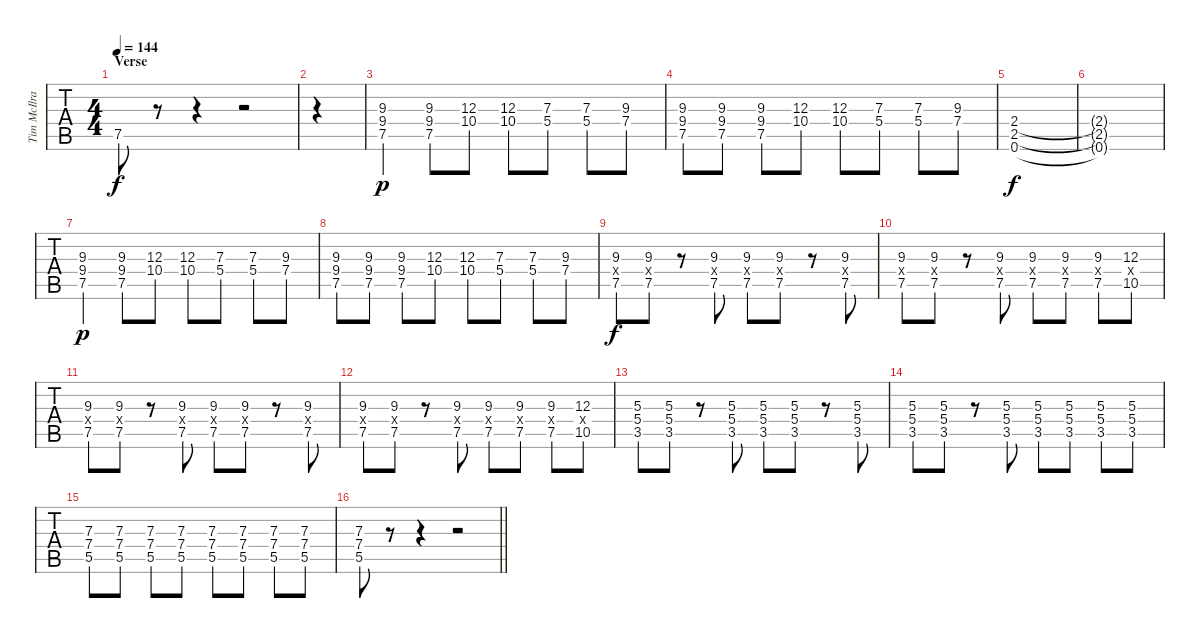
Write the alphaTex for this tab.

\track ("Tim McIlrath - Guitar One" "Tim McIlra") {instrument distortionguitar}
\staff {tabs}
\tuning (Eb4 Bb3 Gb3 Db3 Ab2 Eb2) {hide}
\ts (4 4)
\section ("" "Verse")
\tempo 144
\clef g2
\ks db
7.5.8{dy f} r.8 r.4 r.2 |
|
(9.3 9.4 7.5).4{dy p balance 0} (9.3 9.4 7.5).8 (12.3 10.4).8 (12.3 10.4).8 (7.3 5.4).8 (7.3 5.4).8 (9.3 7.4).8 |
(9.3 9.4 7.5).8 (9.3 9.4 7.5).8 (9.3 9.4 7.5).8 (12.3 10.4).8 (12.3 10.4).8 (7.3 5.4).8 (7.3 5.4).8 (9.3 7.4).8 |
(2.4 2.5 0.6).1{dy f} |
(2.4{t} 2.5{t} 0.6{t}).1 |
(9.3 9.4 7.5).4{dy p} (9.3 9.4 7.5).8 (12.3 10.4).8 (12.3 10.4).8 (7.3 5.4).8 (7.3 5.4).8 (9.3 7.4).8 |
(9.3 9.4 7.5).8 (9.3 9.4 7.5).8 (9.3 9.4 7.5).8 (12.3 10.4).8 (12.3 10.4).8 (7.3 5.4).8 (7.3 5.4).8 (9.3 7.4).8 |
(9.3 7.4{x} 7.5).8{dy f balance 5} (9.3 7.4{x} 7.5).8 r.8 (9.3 7.4{x} 7.5).8 (9.3 7.4{x} 7.5).8 (9.3 7.4{x} 7.5).8 r.8 (9.3 7.4{x} 7.5).8 |
(9.3 7.4{x} 7.5).8 (9.3 7.4{x} 7.5).8 r.8 (9.3 7.4{x} 7.5).8 (9.3 7.4{x} 7.5).8 (9.3 7.4{x} 7.5).8 (9.3 7.4{x} 7.5).8 (12.3 10.4{x} 10.5).8 |
(9.3 7.4{x} 7.5).8 (9.3 7.4{x} 7.5).8 r.8 (9.3 7.4{x} 7.5).8 (9.3 7.4{x} 7.5).8 (9.3 7.4{x} 7.5).8 r.8 (9.3 7.4{x} 7.5).8 |
(9.3 7.4{x} 7.5).8 (9.3 7.4{x} 7.5).8 r.8 (9.3 7.4{x} 7.5).8 (9.3 7.4{x} 7.5).8 (9.3 7.4{x} 7.5).8 (9.3 7.4{x} 7.5).8 (12.3 10.4{x} 10.5).8 |
(5.3 5.4 3.5).8 (5.3 5.4 3.5).8 r.8 (5.3 5.4 3.5).8 (5.3 5.4 3.5).8 (5.3 5.4 3.5).8 r.8 (5.3 5.4 3.5).8 |
(5.3 5.4 3.5).8 (5.3 5.4 3.5).8 r.8 (5.3 5.4 3.5).8 (5.3 5.4 3.5).8 (5.3 5.4 3.5).8 (5.3 5.4 3.5).8 (5.3 5.4 3.5).8 |
(7.3 7.4 5.5).8 (7.3 7.4 5.5).8 (7.3 7.4 5.5).8 (7.3 7.4 5.5).8 (7.3 7.4 5.5).8 (7.3 7.4 5.5).8 (7.3 7.4 5.5).8 (7.3 7.4 5.5).8 |
\barLineRight lightlight
(7.3 7.4 5.5).8 r.8 r.4 r.2
